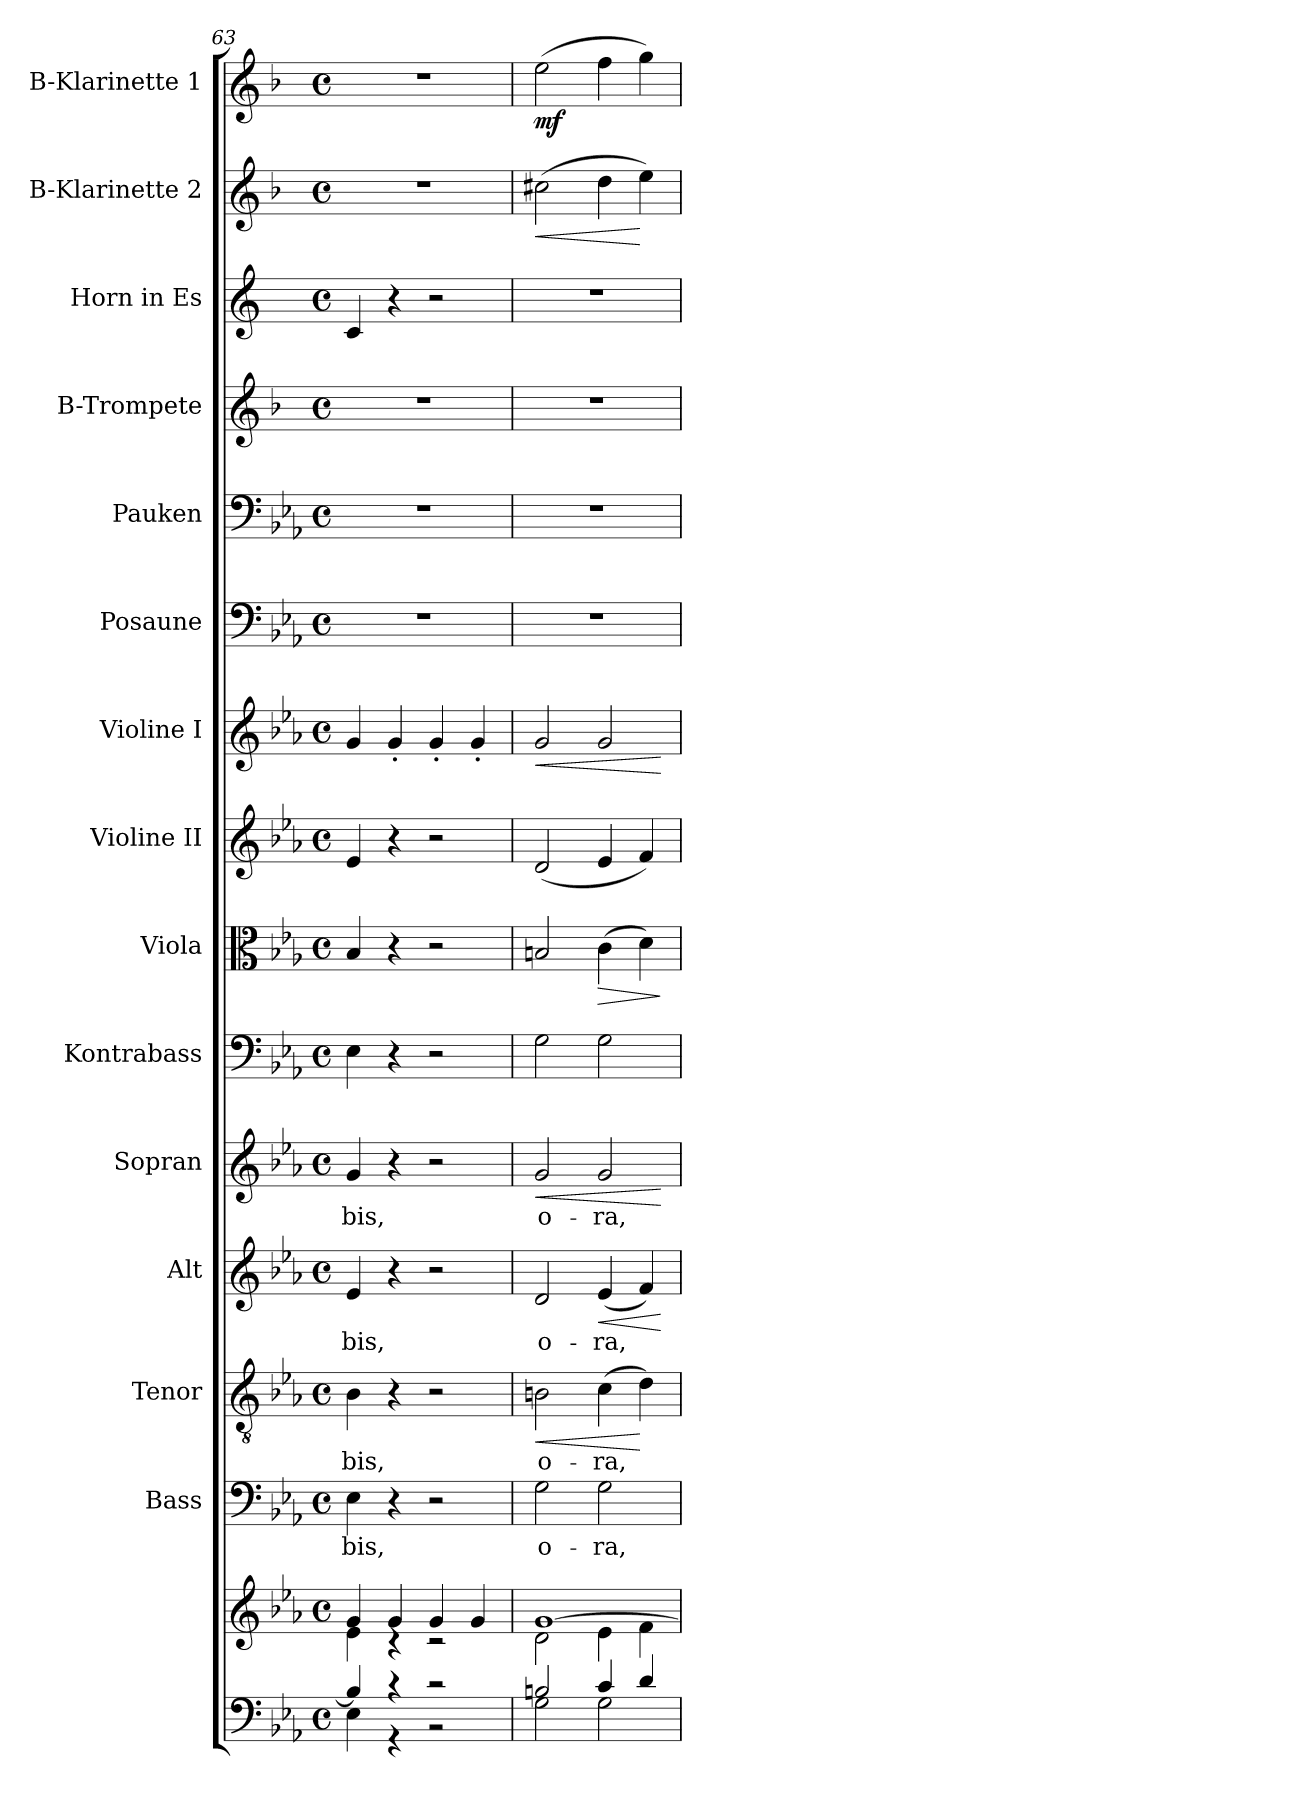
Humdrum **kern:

**kern	**kern	**kern	**text	**kern	**text	**dynam	**kern	**text	**dynam	**kern	**text	**dynam	**kern	**kern	**dynam	**kern	**kern	**dynam	**kern	**kern	**kern	**kern	**kern	**dynam	**kern	**dynam
*part15	*part15	*part14	*part14	*part13	*part13	*part13	*part12	*part12	*part12	*part11	*part11	*part11	*part10	*part9	*part9	*part8	*part7	*part7	*part6	*part5	*part4	*part3	*part2	*part2	*part1	*part1
*staff16	*staff15	*staff14	*staff14	*staff13	*staff13	*staff13	*staff12	*staff12	*staff12	*staff11	*staff11	*staff11	*staff10	*staff9	*staff9	*staff8	*staff7	*staff7	*staff6	*staff5	*staff4	*staff3	*staff2	*staff2	*staff1	*staff1
*	*	*I"Bass	*	*I"Tenor	*	*	*I"Alt	*	*	*I"Sopran	*	*	*I"Kontrabass	*I"Viola	*	*I"Violine II	*I"Violine I	*	*I"Posaune	*I"Pauken	*I"B-Trompete	*I"Horn in Es	*I"B-Klarinette 2	*	*I"B-Klarinette 1	*
*	*	*I'B.	*	*I'T.	*	*	*I'A.	*	*	*I'S.	*	*	*I'Kb.	*I'Vla.	*	*I'Vl. II	*I'Vl. I	*	*I'Pos.	*I'Pk.	*I'B Trp.	*	*I'B Kl. 2	*	*I'B Kl. 1	*
*clefF4	*clefG2	*clefF4	*	*clefGv2	*	*	*clefG2	*	*	*clefG2	*	*	*clefF4	*clefC3	*	*clefG2	*clefG2	*	*clefF4	*clefF4	*clefG2	*clefG2	*clefG2	*	*clefG2	*
*	*	*	*	*	*	*	*	*	*	*	*	*	*ITrd7c12	*	*	*	*	*	*	*	*ITrd1c2	*ITrd5c9	*ITrd1c2	*	*ITrd1c2	*
*k[b-e-a-]	*k[b-e-a-]	*k[b-e-a-]	*	*k[b-e-a-]	*	*	*k[b-e-a-]	*	*	*k[b-e-a-]	*	*	*k[b-e-a-]	*k[b-e-a-]	*	*k[b-e-a-]	*k[b-e-a-]	*	*k[b-e-a-]	*k[b-e-a-]	*k[b-e-a-]	*k[b-e-a-]	*k[b-e-a-]	*	*k[b-e-a-]	*
*E-:	*E-:	*E-:	*	*E-:	*	*	*E-:	*	*	*E-:	*	*	*E-:	*E-:	*	*E-:	*E-:	*	*E-:	*E-:	*E-:	*E-:	*E-:	*	*E-:	*
*M4/4	*M4/4	*M4/4	*	*M4/4	*	*	*M4/4	*	*	*M4/4	*	*	*M4/4	*M4/4	*	*M4/4	*M4/4	*	*M4/4	*M4/4	*M4/4	*M4/4	*M4/4	*	*M4/4	*
*met(c)	*met(c)	*met(c)	*	*met(c)	*	*	*met(c)	*	*	*met(c)	*	*	*met(c)	*met(c)	*	*met(c)	*met(c)	*	*met(c)	*met(c)	*met(c)	*met(c)	*met(c)	*	*met(c)	*
=63	=63	=63	=63	=63	=63	=63	=63	=63	=63	=63	=63	=63	=63	=63	=63	=63	=63	=63	=63	=63	=63	=63	=63	=63	=63	=63
*^	*^	*	*	*	*	*	*	*	*	*	*	*	*	*	*	*	*	*	*	*	*	*	*	*	*	*
!	!	!	!	!	!LO:LY:b	!	!LO:LY:b	!	!	!LO:LY:b	!	!	!LO:LY:b	!	!	!	!	!	!	!	!	!	!	!	!	!	!	!
4B-/]	4E-\	4g/	4e-\	4E-\	-bis,	4B-\	-bis,	.	4e-/	-bis,	.	4g/	-bis,	.	4EE-\	4B-/	.	4e-/	4g/	.	1r	1r	1r	4E-/	1r	.	1r	.
4r	4r	4g/	4rB	4r	.	4r	.	.	4r	.	.	4r	.	.	4r	4r	.	4r	4g'</	.	.	.	.	4r	.	.	.	.
2r	2r	4g/	2rc	2r	.	2r	.	.	2r	.	.	2r	.	.	2r	2r	.	2r	4g'</	.	.	.	.	2r	.	.	.	.
.	.	4g/	.	.	.	.	.	.	.	.	.	.	.	.	.	.	.	.	4g'</	.	.	.	.	.	.	.	.	.
=64	=64	=64	=64	=64	=64	=64	=64	=64	=64	=64	=64	=64	=64	=64	=64	=64	=64	=64	=64	=64	=64	=64	=64	=64	=64	=64	=64	=64
!	!	!	!	!	!LO:LY:b	!	!LO:LY:b	!LO:HP:b	!	!LO:LY:b	!	!	!LO:LY:b	!LO:HP:b	!	!	!	!	!	!LO:HP:b	!	!	!	!	!	!LO:HP:b	!	!LO:DY:b
2Bn/	2G\	[>1g	2d\	2G\	o-	2Bn\	o-	<	2d/	o-	.	2g/	o-	<	2GG\	2Bn/	.	(<2d/	2g/	<	1r	1r	1r	1r	(>2bn\	<	(>2dd\	mf
!	!	!	!	!	!LO:LY:b	!	!LO:LY:b	!	!	!LO:LY:b	!LO:HP:b	!	!LO:LY:b	!	!	!	!LO:HP:b	!	!	!	!	!	!	!	!	!	!	!
4c/	2G\	.	4e-\	2G\	-ra,	(>4c\	-ra,	.	(<4e-/	-ra,	<	2g/	-ra,	.	2GG\	(>4c\	>	4e-/	2g/	.	.	.	.	.	4cc\	.	4ee-\	.
4d/	.	.	4f\	.	.	4d\)	.	[	4f/)	.	.	.	.	.	.	4d\)	.	4f/)	.	.	.	.	.	.	4dd\)	[	4ff\)	.
*v	*v	*	*	*	*	*	*	*	*	*	*	*	*	*	*	*	*	*	*	*	*	*	*	*	*	*	*	*
*	*v	*v	*	*	*	*	*	*	*	*	*	*	*	*	*	*	*	*	*	*	*	*	*	*	*	*	*
.	.	.	.	.	.	.	.	.	[	.	.	[	.	.	]	.	.	[	.	.	.	.	.	.	.	.
=	=	=	=	=	=	=	=	=	=	=	=	=	=	=	=	=	=	=	=	=	=	=	=	=	=	=
*-	*-	*-	*-	*-	*-	*-	*-	*-	*-	*-	*-	*-	*-	*-	*-	*-	*-	*-	*-	*-	*-	*-	*-	*-	*-	*-
